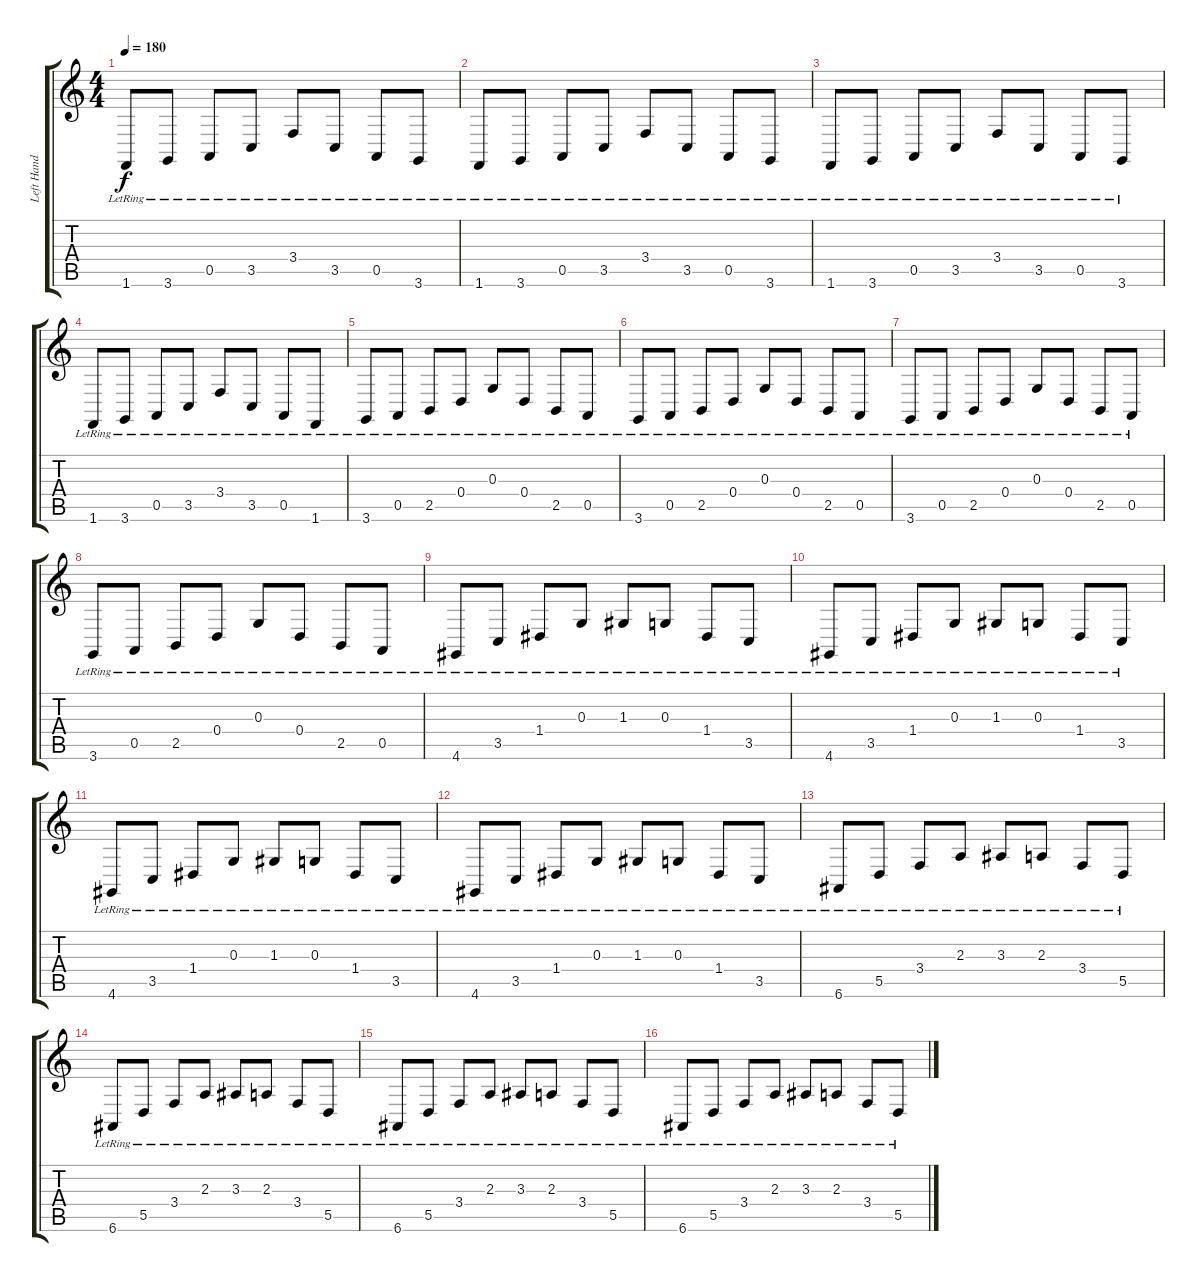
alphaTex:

\track ("Left Hand" "Left Hand") {instrument acousticgrandpiano}
\staff {score tabs}
\tuning (E4 B3 G3 D3 A2 E2) {hide}
\ts (4 4)
\tempo 180
\clef g2
\ks c
1.6{lr}.8{dy f} 3.6{lr}.8 0.5{lr}.8 3.5{lr}.8 3.4{lr}.8 3.5{lr}.8 0.5{lr}.8 3.6{lr}.8 |
1.6{lr}.8 3.6{lr}.8 0.5{lr}.8 3.5{lr}.8 3.4{lr}.8 3.5{lr}.8 0.5{lr}.8 3.6{lr}.8 |
1.6{lr}.8 3.6{lr}.8 0.5{lr}.8 3.5{lr}.8 3.4{lr}.8 3.5{lr}.8 0.5{lr}.8 3.6{lr}.8 |
1.6{lr}.8 3.6{lr}.8 0.5{lr}.8 3.5{lr}.8 3.4{lr}.8 3.5{lr}.8 0.5{lr}.8 1.6{lr}.8 |
3.6{lr}.8 0.5{lr}.8 2.5{lr}.8 0.4{lr}.8 0.3{lr}.8 0.4{lr}.8 2.5{lr}.8 0.5{lr}.8 |
3.6{lr}.8 0.5{lr}.8 2.5{lr}.8 0.4{lr}.8 0.3{lr}.8 0.4{lr}.8 2.5{lr}.8 0.5{lr}.8 |
3.6{lr}.8 0.5{lr}.8 2.5{lr}.8 0.4{lr}.8 0.3{lr}.8 0.4{lr}.8 2.5{lr}.8 0.5{lr}.8 |
3.6{lr}.8 0.5{lr}.8 2.5{lr}.8 0.4{lr}.8 0.3{lr}.8 0.4{lr}.8 2.5{lr}.8 0.5{lr}.8 |
4.6{lr}.8 3.5{lr}.8 1.4{lr}.8 0.3{lr}.8 1.3{lr}.8 0.3{lr}.8 1.4{lr}.8 3.5{lr}.8 |
4.6{lr}.8 3.5{lr}.8 1.4{lr}.8 0.3{lr}.8 1.3{lr}.8 0.3{lr}.8 1.4{lr}.8 3.5{lr}.8 |
4.6{lr}.8 3.5{lr}.8 1.4{lr}.8 0.3{lr}.8 1.3{lr}.8 0.3{lr}.8 1.4{lr}.8 3.5{lr}.8 |
4.6{lr}.8 3.5{lr}.8 1.4{lr}.8 0.3{lr}.8 1.3{lr}.8 0.3{lr}.8 1.4{lr}.8 3.5{lr}.8 |
6.6{lr}.8 5.5{lr}.8 3.4{lr}.8 2.3{lr}.8 3.3{lr}.8 2.3{lr}.8 3.4{lr}.8 5.5{lr}.8 |
6.6{lr}.8 5.5{lr}.8 3.4{lr}.8 2.3{lr}.8 3.3{lr}.8 2.3{lr}.8 3.4{lr}.8 5.5{lr}.8 |
6.6{lr}.8 5.5{lr}.8 3.4{lr}.8 2.3{lr}.8 3.3{lr}.8 2.3{lr}.8 3.4{lr}.8 5.5{lr}.8 |
6.6{lr}.8 5.5{lr}.8 3.4{lr}.8 2.3{lr}.8 3.3{lr}.8 2.3{lr}.8 3.4{lr}.8 5.5{lr}.8
